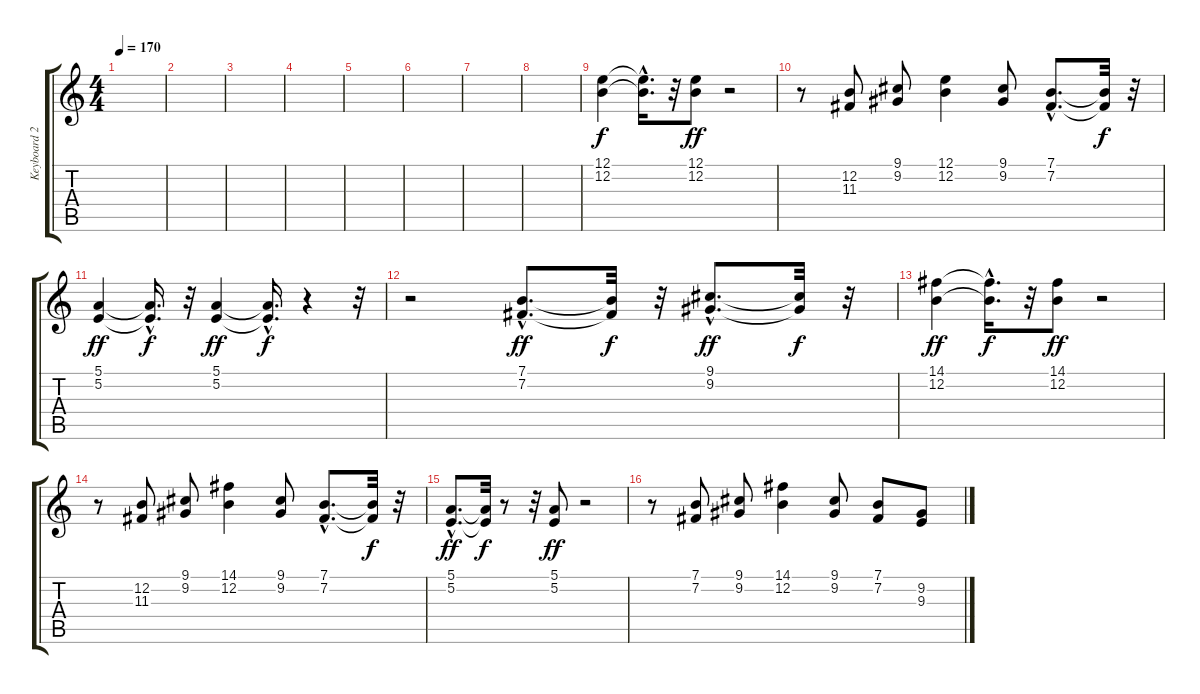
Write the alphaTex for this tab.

\track ("Keyboard 2" "Keyboard 2") {instrument accordion}
\staff {score tabs}
\tuning (E4 B3 G3 D3 A2 E2) {hide}
\ts (4 4)
\tempo 170
\clef g2
\ks c
|
|
|
|
|
|
|
|
(12.1 12.2).4 (12.1{hac t} 12.2{hac t}).16{d dy f} r.32 (12.1 12.2).8{dy ff} r.2 |
r.8 (12.2 11.3).8 (9.1 9.2).8 (12.1 12.2).4 (9.1 9.2).8 (7.1{hac} 7.2{hac}).8{d} (7.1{t} 7.2{t}).32{dy f} r.32 |
(5.1 5.2).4{dy ff} (5.1{hac t} 5.2{hac t}).16{d dy f} r.32 (5.1 5.2).4{dy ff} (5.1{hac t} 5.2{hac t}).16{d dy f} r.4 r.32 |
r.2 (7.1{hac} 7.2{hac}).8{d dy ff} (7.1{t} 7.2{t}).32{dy f} r.32 (9.1{hac} 9.2{hac}).8{d dy ff} (9.1{t} 9.2{t}).32{dy f} r.32 |
(14.1 12.2).4{dy ff} (14.1{hac t} 12.2{hac t}).16{d dy f} r.32 (14.1 12.2).8{dy ff} r.2 |
r.8 (12.2 11.3).8 (9.1 9.2).8 (14.1 12.2).4 (9.1 9.2).8 (7.1{hac} 7.2{hac}).8{d} (7.1{t} 7.2{t}).32{dy f} r.32 |
(5.1{hac} 5.2{hac}).8{d dy ff} (5.1{t} 5.2{t}).32{dy f} r.8 r.32 (5.1 5.2).8{dy ff} r.2 |
r.8 (7.1 7.2).8 (9.1 9.2).8 (14.1 12.2).4 (9.1 9.2).8 (7.1 7.2).8 (9.2 9.3).8
